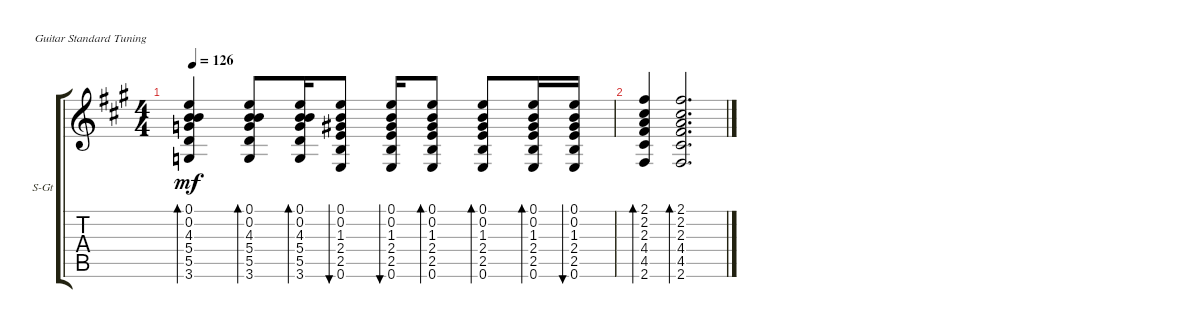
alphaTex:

\defaultSystemsLayout 4
\bracketExtendMode groupsimilarinstruments
\firstSystemTrackNameOrientation horizontal
\otherSystemsTrackNameOrientation horizontal
\track ("Steel Guitar" "S-Gt") {instrument acousticguitarsteel}
\staff {score tabs}
\tuning (E4 B3 G3 D3 A2 E2)
\ts (4 4)
\tempo 126
\clef g2
\ks f#minor
(5.5 5.4 4.3 0.2 0.1 3.6).4{bd 30 dy mf} (5.5 5.4 0.1 0.2 4.3 3.6).8{bd 30} (5.5 5.4 0.1 0.2 4.3 3.6).16{bd 30} (2.5 2.4 0.1 0.2 1.3 0.6).8{bu 30} (2.5 2.4 0.1 0.2 1.3 0.6).16{bu 30} (2.5 2.4 0.1 0.2 1.3 0.6).8{bd 30} (2.5 2.4 0.1 0.2 1.3 0.6).8{bd 30} (2.5 2.4 0.1 0.2 1.3 0.6).16{bd 30} (2.5 2.4 0.1 0.2 1.3 0.6).16{bu 30} |
(2.6 4.5 4.4 2.3 2.2 2.1).4{bd 30} (2.6 4.5 4.4 2.3 2.2 2.1).2{d bd 30}
